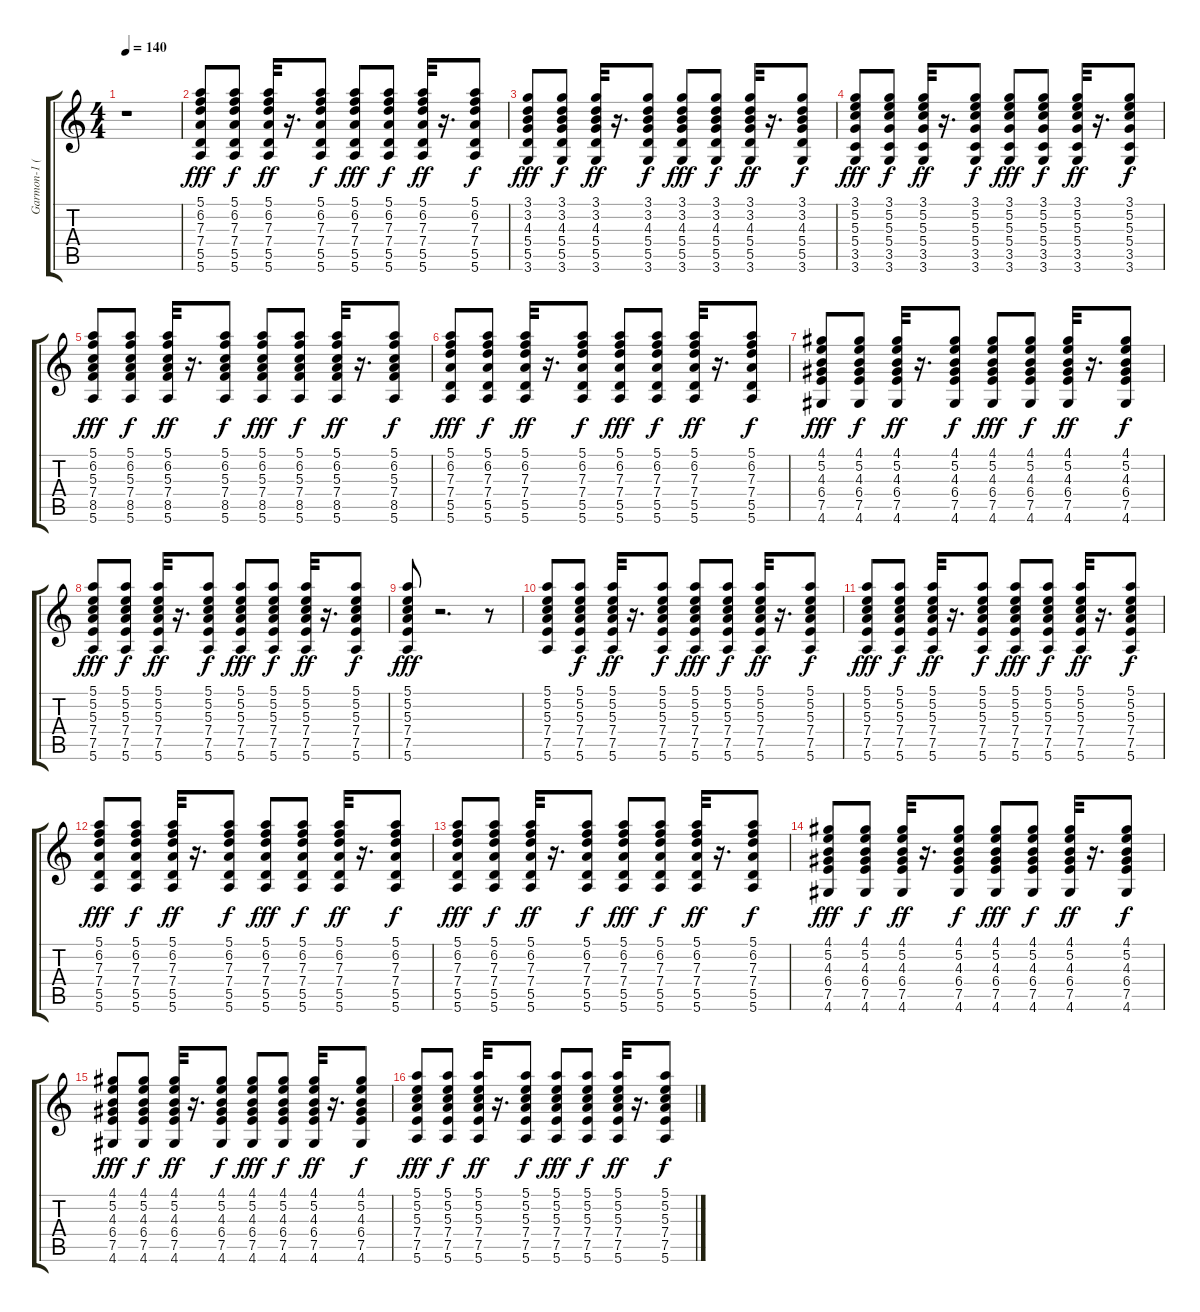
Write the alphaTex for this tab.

\track ("Garmon-1 (R-Guitar)" "Garmon-1 (") {instrument acousticguitarsteel}
\staff {score tabs}
\tuning (E4 B3 G3 D3 A2 E2) {hide}
\ts (4 4)
\tempo 140
\clef g2
\ks c
r.1{dy fff instrument acousticguitarsteel} |
(5.1 6.2 7.3 7.4 5.5 5.6).8 (5.1 6.2 7.3 7.4 5.5 5.6).8{dy f} (5.1 6.2 7.3 7.4 5.5 5.6).32{dy ff} r.16{d} (5.1 6.2 7.3 7.4 5.5 5.6).8{dy f} (5.1 6.2 7.3 7.4 5.5 5.6).8{dy fff} (5.1 6.2 7.3 7.4 5.5 5.6).8{dy f} (5.1 6.2 7.3 7.4 5.5 5.6).32{dy ff} r.16{d} (5.1 6.2 7.3 7.4 5.5 5.6).8{dy f} |
(3.1 3.2 4.3 5.4 5.5 3.6).8{dy fff} (3.1 3.2 4.3 5.4 5.5 3.6).8{dy f} (3.1 3.2 4.3 5.4 5.5 3.6).32{dy ff} r.16{d} (3.1 3.2 4.3 5.4 5.5 3.6).8{dy f} (3.1 3.2 4.3 5.4 5.5 3.6).8{dy fff} (3.1 3.2 4.3 5.4 5.5 3.6).8{dy f} (3.1 3.2 4.3 5.4 5.5 3.6).32{dy ff} r.16{d} (3.1 3.2 4.3 5.4 5.5 3.6).8{dy f} |
(3.1 5.2 5.3 5.4 3.5 3.6).8{dy fff} (3.1 5.2 5.3 5.4 3.5 3.6).8{dy f} (3.1 5.2 5.3 5.4 3.5 3.6).32{dy ff} r.16{d} (3.1 5.2 5.3 5.4 3.5 3.6).8{dy f} (3.1 5.2 5.3 5.4 3.5 3.6).8{dy fff} (3.1 5.2 5.3 5.4 3.5 3.6).8{dy f} (3.1 5.2 5.3 5.4 3.5 3.6).32{dy ff} r.16{d} (3.1 5.2 5.3 5.4 3.5 3.6).8{dy f} |
(5.1 6.2 5.3 7.4 8.5 5.6).8{dy fff} (5.1 6.2 5.3 7.4 8.5 5.6).8{dy f} (5.1 6.2 5.3 7.4 8.5 5.6).32{dy ff} r.16{d} (5.1 6.2 5.3 7.4 8.5 5.6).8{dy f} (5.1 6.2 5.3 7.4 8.5 5.6).8{dy fff} (5.1 6.2 5.3 7.4 8.5 5.6).8{dy f} (5.1 6.2 5.3 7.4 8.5 5.6).32{dy ff} r.16{d} (5.1 6.2 5.3 7.4 8.5 5.6).8{dy f} |
(5.1 6.2 7.3 7.4 5.5 5.6).8{dy fff} (5.1 6.2 7.3 7.4 5.5 5.6).8{dy f} (5.1 6.2 7.3 7.4 5.5 5.6).32{dy ff} r.16{d} (5.1 6.2 7.3 7.4 5.5 5.6).8{dy f} (5.1 6.2 7.3 7.4 5.5 5.6).8{dy fff} (5.1 6.2 7.3 7.4 5.5 5.6).8{dy f} (5.1 6.2 7.3 7.4 5.5 5.6).32{dy ff} r.16{d} (5.1 6.2 7.3 7.4 5.5 5.6).8{dy f} |
(4.1 5.2 4.3 6.4 7.5 4.6).8{dy fff} (4.1 5.2 4.3 6.4 7.5 4.6).8{dy f} (4.1 5.2 4.3 6.4 7.5 4.6).32{dy ff} r.16{d} (4.1 5.2 4.3 6.4 7.5 4.6).8{dy f} (4.1 5.2 4.3 6.4 7.5 4.6).8{dy fff} (4.1 5.2 4.3 6.4 7.5 4.6).8{dy f} (4.1 5.2 4.3 6.4 7.5 4.6).32{dy ff} r.16{d} (4.1 5.2 4.3 6.4 7.5 4.6).8{dy f} |
(5.1 5.2 5.3 7.4 7.5 5.6).8{dy fff} (5.1 5.2 5.3 7.4 7.5 5.6).8{dy f} (5.1 5.2 5.3 7.4 7.5 5.6).32{dy ff} r.16{d} (5.1 5.2 5.3 7.4 7.5 5.6).8{dy f} (5.1 5.2 5.3 7.4 7.5 5.6).8{dy fff} (5.1 5.2 5.3 7.4 7.5 5.6).8{dy f} (5.1 5.2 5.3 7.4 7.5 5.6).32{dy ff} r.16{d} (5.1 5.2 5.3 7.4 7.5 5.6).8{dy f} |
(5.1 5.2 5.3 7.4 7.5 5.6).8{dy fff} r.2{d} r.8 |
(5.1 5.2 5.3 7.4 7.5 5.6).8 (5.1 5.2 5.3 7.4 7.5 5.6).8{dy f} (5.1 5.2 5.3 7.4 7.5 5.6).32{dy ff} r.16{d} (5.1 5.2 5.3 7.4 7.5 5.6).8{dy f} (5.1 5.2 5.3 7.4 7.5 5.6).8{dy fff} (5.1 5.2 5.3 7.4 7.5 5.6).8{dy f} (5.1 5.2 5.3 7.4 7.5 5.6).32{dy ff} r.16{d} (5.1 5.2 5.3 7.4 7.5 5.6).8{dy f} |
(5.1 5.2 5.3 7.4 7.5 5.6).8{dy fff} (5.1 5.2 5.3 7.4 7.5 5.6).8{dy f} (5.1 5.2 5.3 7.4 7.5 5.6).32{dy ff} r.16{d} (5.1 5.2 5.3 7.4 7.5 5.6).8{dy f} (5.1 5.2 5.3 7.4 7.5 5.6).8{dy fff} (5.1 5.2 5.3 7.4 7.5 5.6).8{dy f} (5.1 5.2 5.3 7.4 7.5 5.6).32{dy ff} r.16{d} (5.1 5.2 5.3 7.4 7.5 5.6).8{dy f} |
(5.1 6.2 7.3 7.4 5.5 5.6).8{dy fff} (5.1 6.2 7.3 7.4 5.5 5.6).8{dy f} (5.1 6.2 7.3 7.4 5.5 5.6).32{dy ff} r.16{d} (5.1 6.2 7.3 7.4 5.5 5.6).8{dy f} (5.1 6.2 7.3 7.4 5.5 5.6).8{dy fff} (5.1 6.2 7.3 7.4 5.5 5.6).8{dy f} (5.1 6.2 7.3 7.4 5.5 5.6).32{dy ff} r.16{d} (5.1 6.2 7.3 7.4 5.5 5.6).8{dy f} |
(5.1 6.2 7.3 7.4 5.5 5.6).8{dy fff} (5.1 6.2 7.3 7.4 5.5 5.6).8{dy f} (5.1 6.2 7.3 7.4 5.5 5.6).32{dy ff} r.16{d} (5.1 6.2 7.3 7.4 5.5 5.6).8{dy f} (5.1 6.2 7.3 7.4 5.5 5.6).8{dy fff} (5.1 6.2 7.3 7.4 5.5 5.6).8{dy f} (5.1 6.2 7.3 7.4 5.5 5.6).32{dy ff} r.16{d} (5.1 6.2 7.3 7.4 5.5 5.6).8{dy f} |
(4.1 5.2 4.3 6.4 7.5 4.6).8{dy fff} (4.1 5.2 4.3 6.4 7.5 4.6).8{dy f} (4.1 5.2 4.3 6.4 7.5 4.6).32{dy ff} r.16{d} (4.1 5.2 4.3 6.4 7.5 4.6).8{dy f} (4.1 5.2 4.3 6.4 7.5 4.6).8{dy fff} (4.1 5.2 4.3 6.4 7.5 4.6).8{dy f} (4.1 5.2 4.3 6.4 7.5 4.6).32{dy ff} r.16{d} (4.1 5.2 4.3 6.4 7.5 4.6).8{dy f} |
(4.1 5.2 4.3 6.4 7.5 4.6).8{dy fff} (4.1 5.2 4.3 6.4 7.5 4.6).8{dy f} (4.1 5.2 4.3 6.4 7.5 4.6).32{dy ff} r.16{d} (4.1 5.2 4.3 6.4 7.5 4.6).8{dy f} (4.1 5.2 4.3 6.4 7.5 4.6).8{dy fff} (4.1 5.2 4.3 6.4 7.5 4.6).8{dy f} (4.1 5.2 4.3 6.4 7.5 4.6).32{dy ff} r.16{d} (4.1 5.2 4.3 6.4 7.5 4.6).8{dy f} |
(5.1 5.2 5.3 7.4 7.5 5.6).8{dy fff} (5.1 5.2 5.3 7.4 7.5 5.6).8{dy f} (5.1 5.2 5.3 7.4 7.5 5.6).32{dy ff} r.16{d} (5.1 5.2 5.3 7.4 7.5 5.6).8{dy f} (5.1 5.2 5.3 7.4 7.5 5.6).8{dy fff} (5.1 5.2 5.3 7.4 7.5 5.6).8{dy f} (5.1 5.2 5.3 7.4 7.5 5.6).32{dy ff} r.16{d} (5.1 5.2 5.3 7.4 7.5 5.6).8{dy f}
